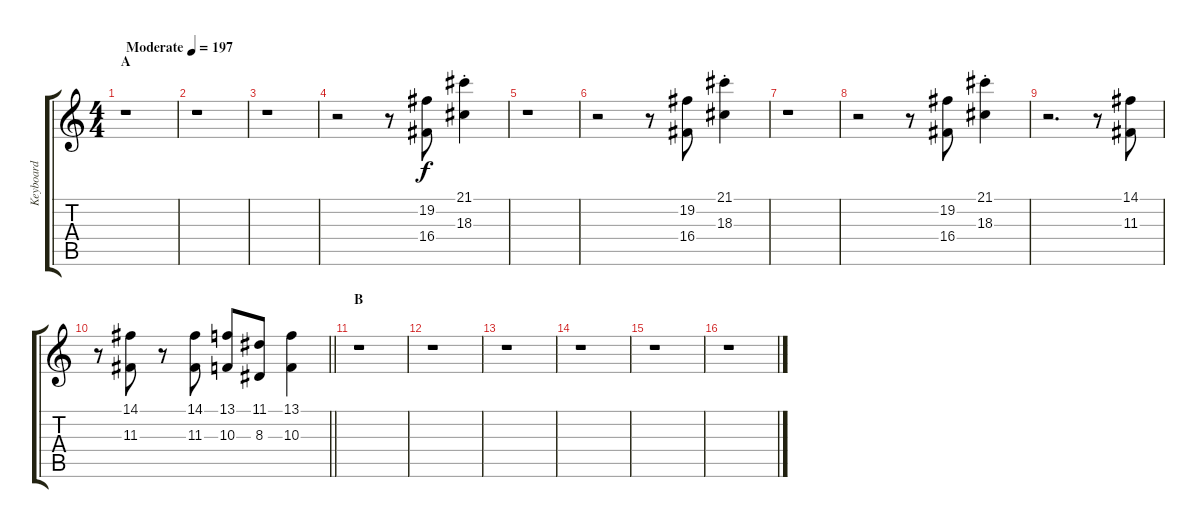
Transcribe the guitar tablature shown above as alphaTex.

\track ("Keyboard" "Keyboard") {instrument lead3calliope}
\staff {score tabs}
\tuning (E4 B3 G3 D3 A2 E2) {hide}
\ts (4 4)
\section ("" "A")
\tempo (197 "Moderate")
\clef g2
\ks c
r.1{dy f instrument lead3calliope} |
r.1 |
r.1 |
r.2 r.8 (19.2 16.4).8 (21.1{st} 18.3{st}).4 |
r.1 |
r.2 r.8 (19.2 16.4).8 (21.1{st} 18.3{st}).4 |
r.1 |
r.2 r.8 (19.2 16.4).8 (21.1{st} 18.3{st}).4 |
r.2{d} r.8 (14.1 11.3).8 |
\barLineRight lightlight
r.8 (14.1 11.3).8 r.8 (14.1 11.3).8 (13.1 10.3).8 (11.1 8.3).8 (13.1 10.3).4 |
\section ("" "B")
r.1 |
r.1 |
r.1 |
r.1 |
r.1 |
r.1
